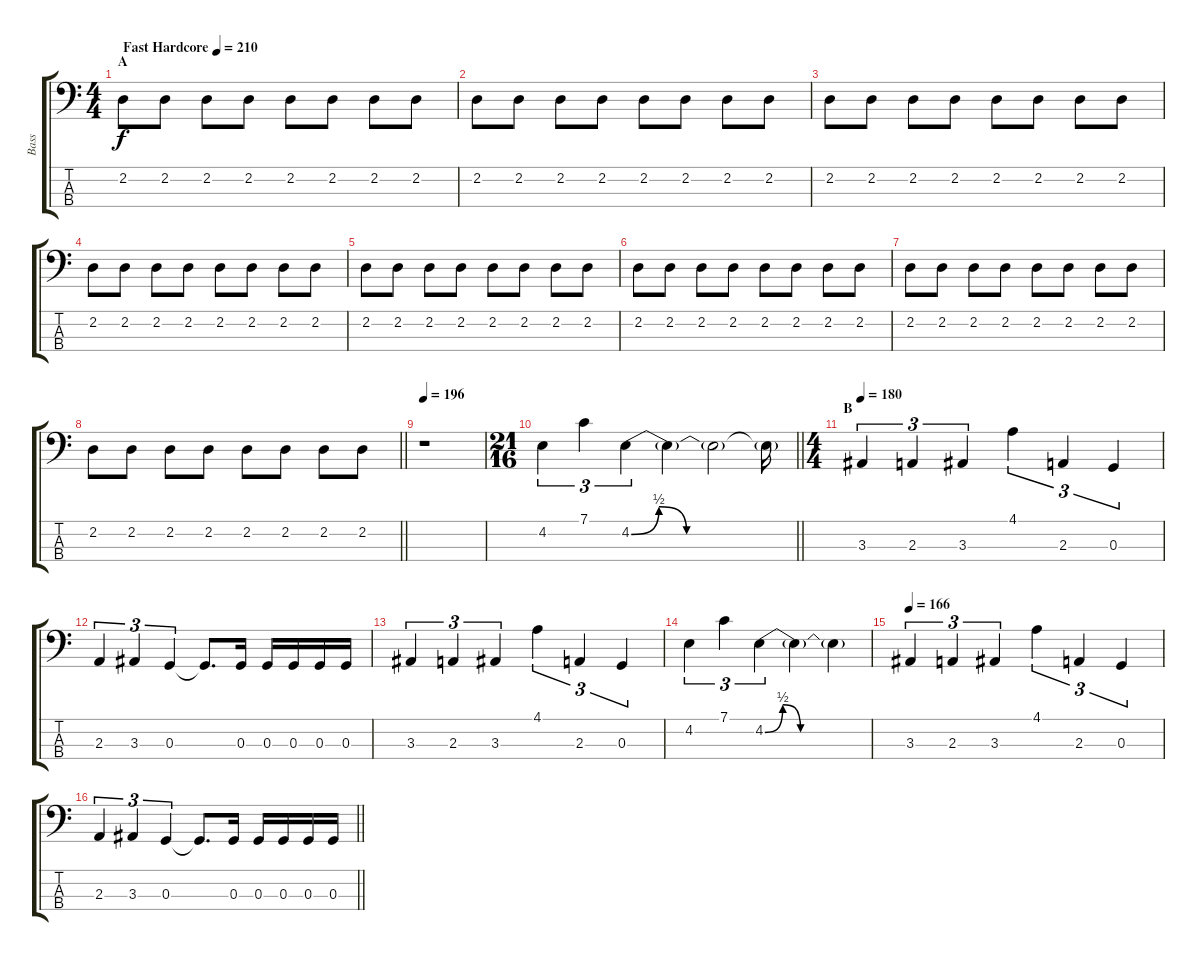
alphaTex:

\track ("Bass" "Bass") {instrument electricbassfinger}
\staff {score tabs}
\tuning (F2 C2 G1 C1) {hide}
\ts (4 4)
\section ("" "A")
\tempo (210 "Fast Hardcore")
\clef f4
\ks c
2.2.8{dy f instrument electricbassfinger} 2.2.8 2.2.8 2.2.8 2.2.8 2.2.8 2.2.8 2.2.8 |
2.2.8 2.2.8 2.2.8 2.2.8 2.2.8 2.2.8 2.2.8 2.2.8 |
2.2.8 2.2.8 2.2.8 2.2.8 2.2.8 2.2.8 2.2.8 2.2.8 |
2.2.8 2.2.8 2.2.8 2.2.8 2.2.8 2.2.8 2.2.8 2.2.8 |
2.2.8 2.2.8 2.2.8 2.2.8 2.2.8 2.2.8 2.2.8 2.2.8 |
2.2.8 2.2.8 2.2.8 2.2.8 2.2.8 2.2.8 2.2.8 2.2.8 |
2.2.8 2.2.8 2.2.8 2.2.8 2.2.8 2.2.8 2.2.8 2.2.8 |
\barLineRight lightlight
2.2.8 2.2.8 2.2.8 2.2.8 2.2.8 2.2.8 2.2.8 2.2.8 |
\section ("" "")
\tempo 196
r.1 |
\ts (21 16)
\barLineRight lightlight
4.2.4{tu (3 2)} 7.1.4{tu (3 2)} 4.2{be (custom 0 0 10 2 20 0 30 0 60 0)}.4{tu (3 2)} 4.2{t}.4 4.2{t}.2 4.2{t}.16 |
\ts (4 4)
\section ("" "B")
\tempo 180
3.3.4{tu (3 2)} 2.3.4{tu (3 2)} 3.3.4{tu (3 2)} 4.1.4{tu (3 2)} 2.3.4{tu (3 2)} 0.3.4{tu (3 2)} |
2.3.4{tu (3 2)} 3.3.4{tu (3 2)} 0.3.4{tu (3 2)} 0.3{t}.8{d} 0.3.16 0.3.16 0.3.16 0.3.16 0.3.16 |
3.3.4{tu (3 2)} 2.3.4{tu (3 2)} 3.3.4{tu (3 2)} 4.1.4{tu (3 2)} 2.3.4{tu (3 2)} 0.3.4{tu (3 2)} |
4.2.4{tu (3 2)} 7.1.4{tu (3 2)} 4.2{be (custom 0 0 10 2 20 0 30 0 60 0)}.4{tu (3 2)} 4.2{t}.4 4.2{t}.4 |
\tempo 166
3.3.4{tu (3 2)} 2.3.4{tu (3 2)} 3.3.4{tu (3 2)} 4.1.4{tu (3 2)} 2.3.4{tu (3 2)} 0.3.4{tu (3 2)} |
\barLineRight lightlight
2.3.4{tu (3 2)} 3.3.4{tu (3 2)} 0.3.4{tu (3 2)} 0.3{t}.8{d} 0.3.16 0.3.16 0.3.16 0.3.16 0.3.16
